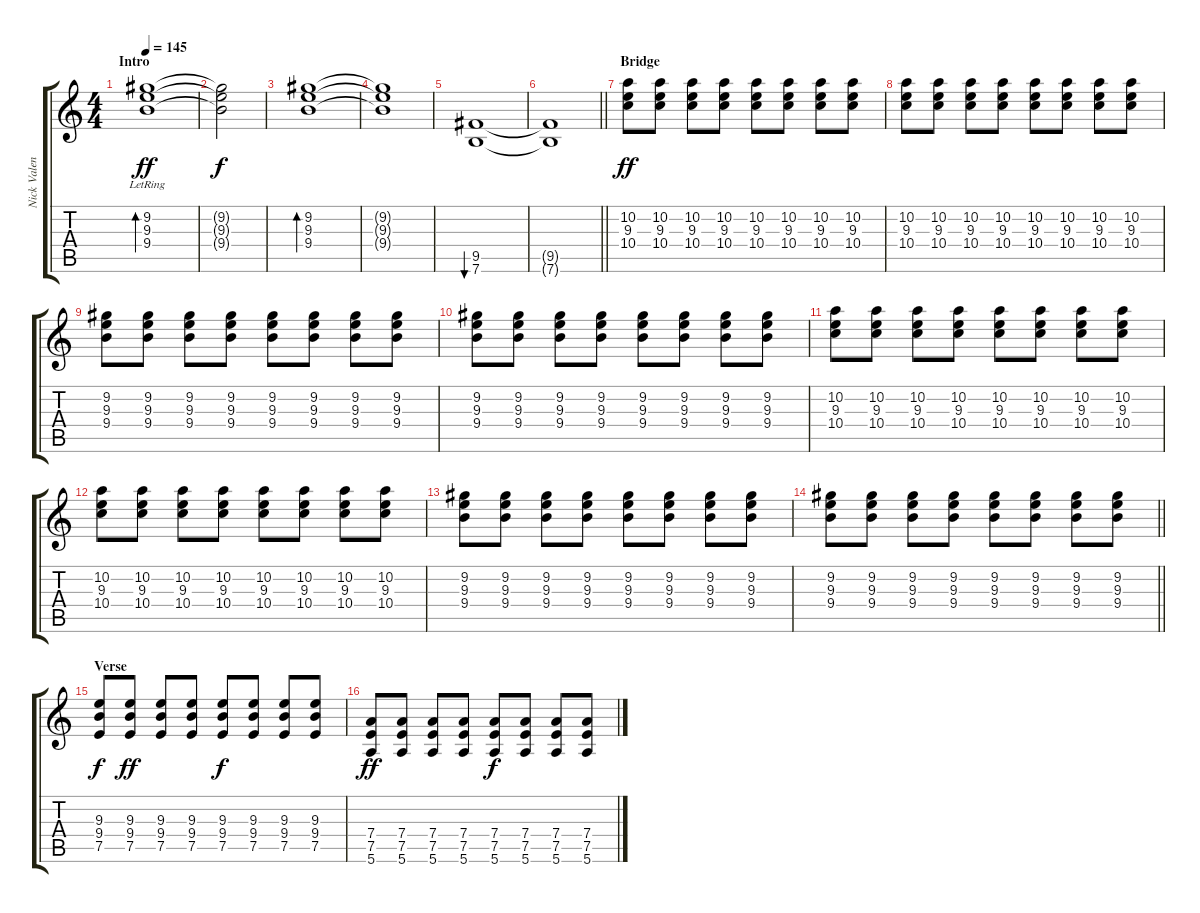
\track ("Nick Valensi" "Nick Valen") {instrument overdrivenguitar}
\staff {score tabs}
\tuning (E4 B3 G3 D3 A2 E2) {hide}
\ts (4 4)
\section ("" "Intro")
\tempo 145
\clef g2
\ks c
(9.2{lr} 9.3{lr} 9.4).1{bd 60 dy ff instrument overdrivenguitar} |
(9.2{t} 9.3{t} 9.4{t}).2{dy f} |
(9.2 9.3 9.4).1{bd 60} |
(9.2{t} 9.3{t} 9.4{t}).1 |
(9.5 7.6).1{bu 60} |
\barLineRight lightlight
(9.5{t} 7.6{t}).1 |
\section ("" "Bridge")
(10.2 9.3 10.4).8{dy ff} (10.2 9.3 10.4).8 (10.2 9.3 10.4).8 (10.2 9.3 10.4).8 (10.2 9.3 10.4).8 (10.2 9.3 10.4).8 (10.2 9.3 10.4).8 (10.2 9.3 10.4).8 |
(10.2 9.3 10.4).8 (10.2 9.3 10.4).8 (10.2 9.3 10.4).8 (10.2 9.3 10.4).8 (10.2 9.3 10.4).8 (10.2 9.3 10.4).8 (10.2 9.3 10.4).8 (10.2 9.3 10.4).8 |
(9.2 9.3 9.4).8 (9.2 9.3 9.4).8 (9.2 9.3 9.4).8 (9.2 9.3 9.4).8 (9.2 9.3 9.4).8 (9.2 9.3 9.4).8 (9.2 9.3 9.4).8 (9.2 9.3 9.4).8 |
(9.2 9.3 9.4).8 (9.2 9.3 9.4).8 (9.2 9.3 9.4).8 (9.2 9.3 9.4).8 (9.2 9.3 9.4).8 (9.2 9.3 9.4).8 (9.2 9.3 9.4).8 (9.2 9.3 9.4).8 |
(10.2 9.3 10.4).8 (10.2 9.3 10.4).8 (10.2 9.3 10.4).8 (10.2 9.3 10.4).8 (10.2 9.3 10.4).8 (10.2 9.3 10.4).8 (10.2 9.3 10.4).8 (10.2 9.3 10.4).8 |
(10.2 9.3 10.4).8 (10.2 9.3 10.4).8 (10.2 9.3 10.4).8 (10.2 9.3 10.4).8 (10.2 9.3 10.4).8 (10.2 9.3 10.4).8 (10.2 9.3 10.4).8 (10.2 9.3 10.4).8 |
(9.2 9.3 9.4).8 (9.2 9.3 9.4).8 (9.2 9.3 9.4).8 (9.2 9.3 9.4).8 (9.2 9.3 9.4).8 (9.2 9.3 9.4).8 (9.2 9.3 9.4).8 (9.2 9.3 9.4).8 |
\barLineRight lightlight
(9.2 9.3 9.4).8 (9.2 9.3 9.4).8 (9.2 9.3 9.4).8 (9.2 9.3 9.4).8 (9.2 9.3 9.4).8 (9.2 9.3 9.4).8 (9.2 9.3 9.4).8 (9.2 9.3 9.4).8 |
\section ("" "Verse")
(9.3 9.4 7.5).8{dy f} (9.3 9.4 7.5).8{dy ff} (9.3 9.4 7.5).8 (9.3 9.4 7.5).8 (9.3 9.4 7.5).8{dy f} (9.3 9.4 7.5).8 (9.3 9.4 7.5).8 (9.3 9.4 7.5).8 |
(7.4 7.5 5.6).8{dy ff} (7.4 7.5 5.6).8 (7.4 7.5 5.6).8 (7.4 7.5 5.6).8 (7.4 7.5 5.6).8{dy f} (7.4 7.5 5.6).8 (7.4 7.5 5.6).8 (7.4 7.5 5.6).8
